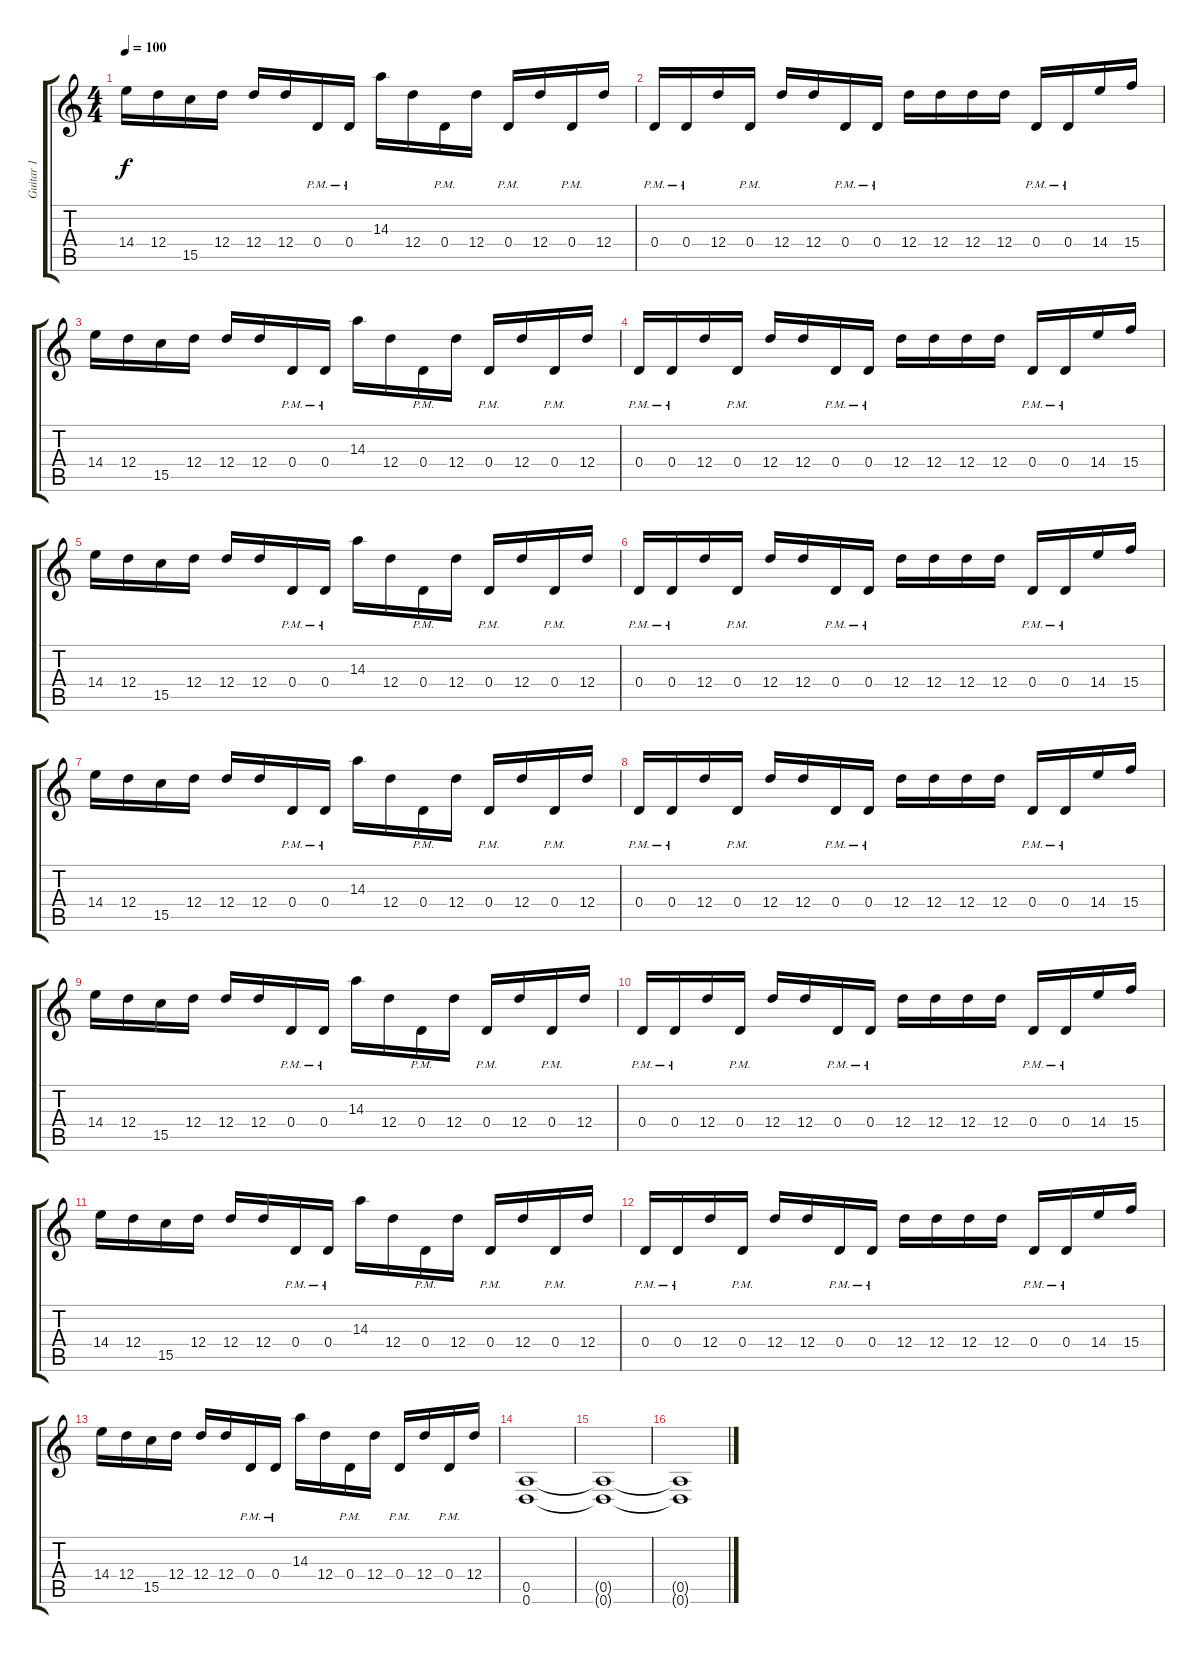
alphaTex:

\track ("Guitar 1" "Guitar 1") {instrument distortionguitar}
\staff {score tabs}
\tuning (E4 B3 G3 D3 A2 D2) {hide}
\ts (4 4)
\tempo 100
\clef g2
\ks c
14.4.16{dy f} 12.4.16 15.5.16 12.4.16 12.4.16 12.4.16 0.4{pm}.16 0.4{pm}.16 14.3.16 12.4.16 0.4{pm}.16 12.4.16 0.4{pm}.16 12.4.16 0.4{pm}.16 12.4.16 |
0.4{pm}.16 0.4{pm}.16 12.4.16 0.4{pm}.16 12.4.16 12.4.16 0.4{pm}.16 0.4{pm}.16 12.4.16 12.4.16 12.4.16 12.4.16 0.4{pm}.16 0.4{pm}.16 14.4.16 15.4.16 |
14.4.16 12.4.16 15.5.16 12.4.16 12.4.16 12.4.16 0.4{pm}.16 0.4{pm}.16 14.3.16 12.4.16 0.4{pm}.16 12.4.16 0.4{pm}.16 12.4.16 0.4{pm}.16 12.4.16 |
0.4{pm}.16 0.4{pm}.16 12.4.16 0.4{pm}.16 12.4.16 12.4.16 0.4{pm}.16 0.4{pm}.16 12.4.16 12.4.16 12.4.16 12.4.16 0.4{pm}.16 0.4{pm}.16 14.4.16 15.4.16 |
14.4.16 12.4.16 15.5.16 12.4.16 12.4.16 12.4.16 0.4{pm}.16 0.4{pm}.16 14.3.16 12.4.16 0.4{pm}.16 12.4.16 0.4{pm}.16 12.4.16 0.4{pm}.16 12.4.16 |
0.4{pm}.16 0.4{pm}.16 12.4.16 0.4{pm}.16 12.4.16 12.4.16 0.4{pm}.16 0.4{pm}.16 12.4.16 12.4.16 12.4.16 12.4.16 0.4{pm}.16 0.4{pm}.16 14.4.16 15.4.16 |
14.4.16 12.4.16 15.5.16 12.4.16 12.4.16 12.4.16 0.4{pm}.16 0.4{pm}.16 14.3.16 12.4.16 0.4{pm}.16 12.4.16 0.4{pm}.16 12.4.16 0.4{pm}.16 12.4.16 |
0.4{pm}.16 0.4{pm}.16 12.4.16 0.4{pm}.16 12.4.16 12.4.16 0.4{pm}.16 0.4{pm}.16 12.4.16 12.4.16 12.4.16 12.4.16 0.4{pm}.16 0.4{pm}.16 14.4.16 15.4.16 |
14.4.16 12.4.16 15.5.16 12.4.16 12.4.16 12.4.16 0.4{pm}.16 0.4{pm}.16 14.3.16 12.4.16 0.4{pm}.16 12.4.16 0.4{pm}.16 12.4.16 0.4{pm}.16 12.4.16 |
0.4{pm}.16 0.4{pm}.16 12.4.16 0.4{pm}.16 12.4.16 12.4.16 0.4{pm}.16 0.4{pm}.16 12.4.16 12.4.16 12.4.16 12.4.16 0.4{pm}.16 0.4{pm}.16 14.4.16 15.4.16 |
14.4.16 12.4.16 15.5.16 12.4.16 12.4.16 12.4.16 0.4{pm}.16 0.4{pm}.16 14.3.16 12.4.16 0.4{pm}.16 12.4.16 0.4{pm}.16 12.4.16 0.4{pm}.16 12.4.16 |
0.4{pm}.16 0.4{pm}.16 12.4.16 0.4{pm}.16 12.4.16 12.4.16 0.4{pm}.16 0.4{pm}.16 12.4.16 12.4.16 12.4.16 12.4.16 0.4{pm}.16 0.4{pm}.16 14.4.16 15.4.16 |
14.4.16 12.4.16 15.5.16 12.4.16 12.4.16 12.4.16 0.4{pm}.16 0.4{pm}.16 14.3.16 12.4.16 0.4{pm}.16 12.4.16 0.4{pm}.16 12.4.16 0.4{pm}.16 12.4.16 |
(0.5 0.6).1{volume 0} |
(0.5{t} 0.6{t}).1 |
(0.5{t} 0.6{t}).1
